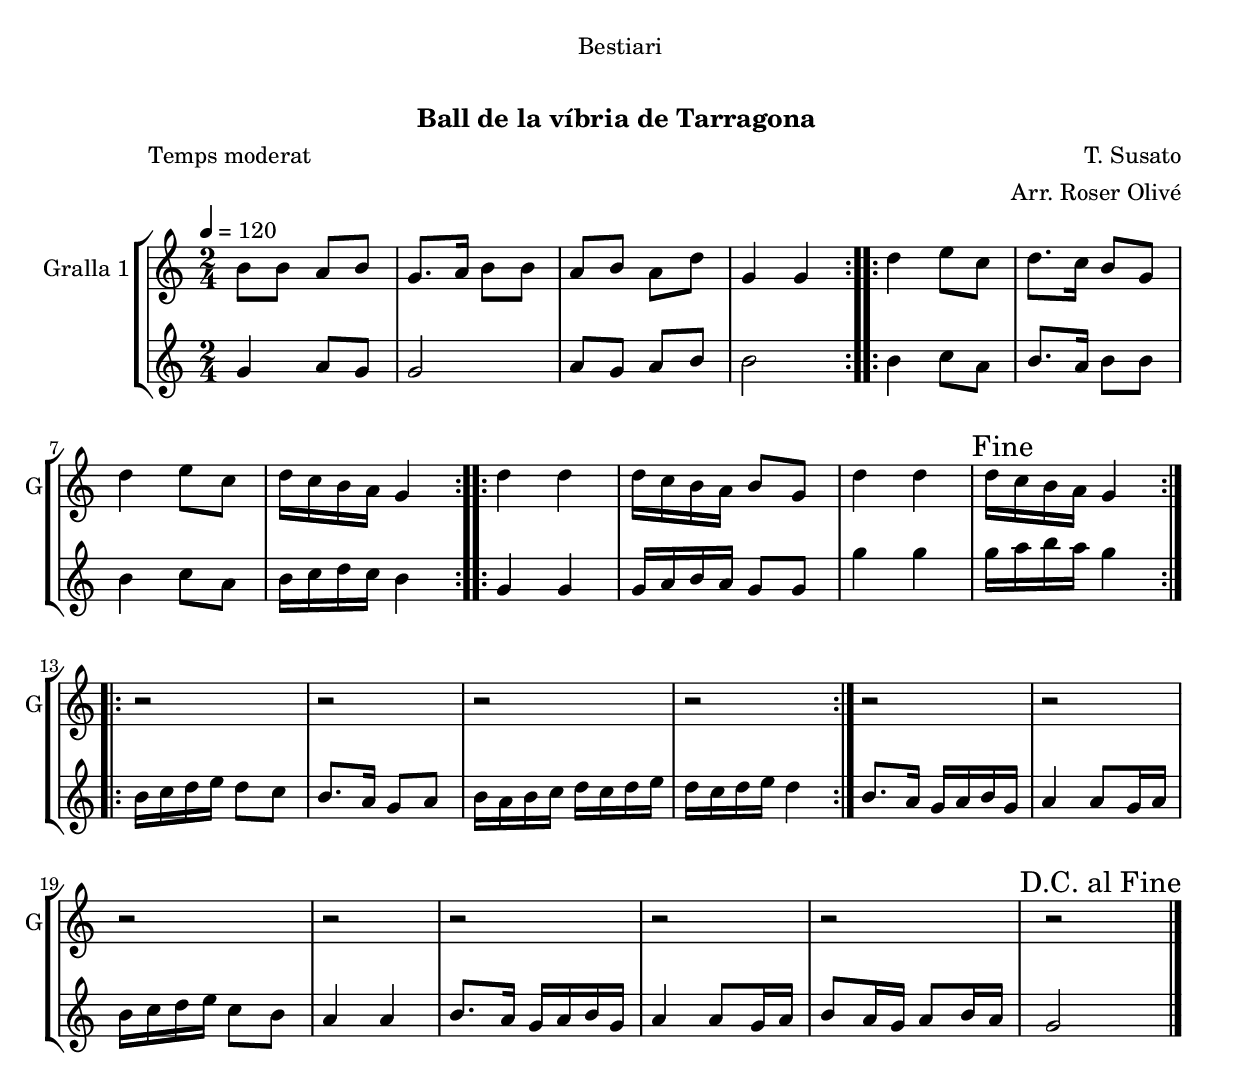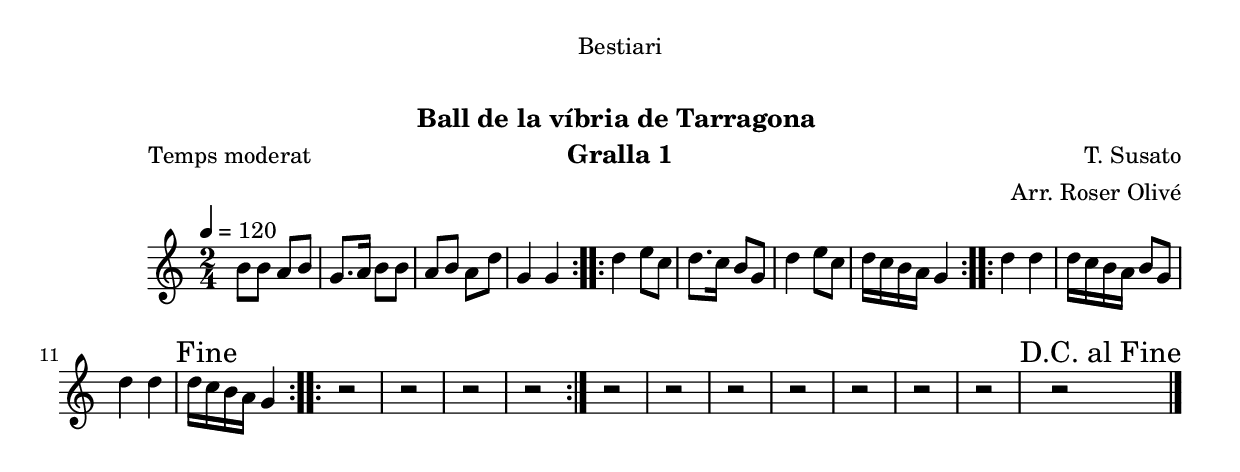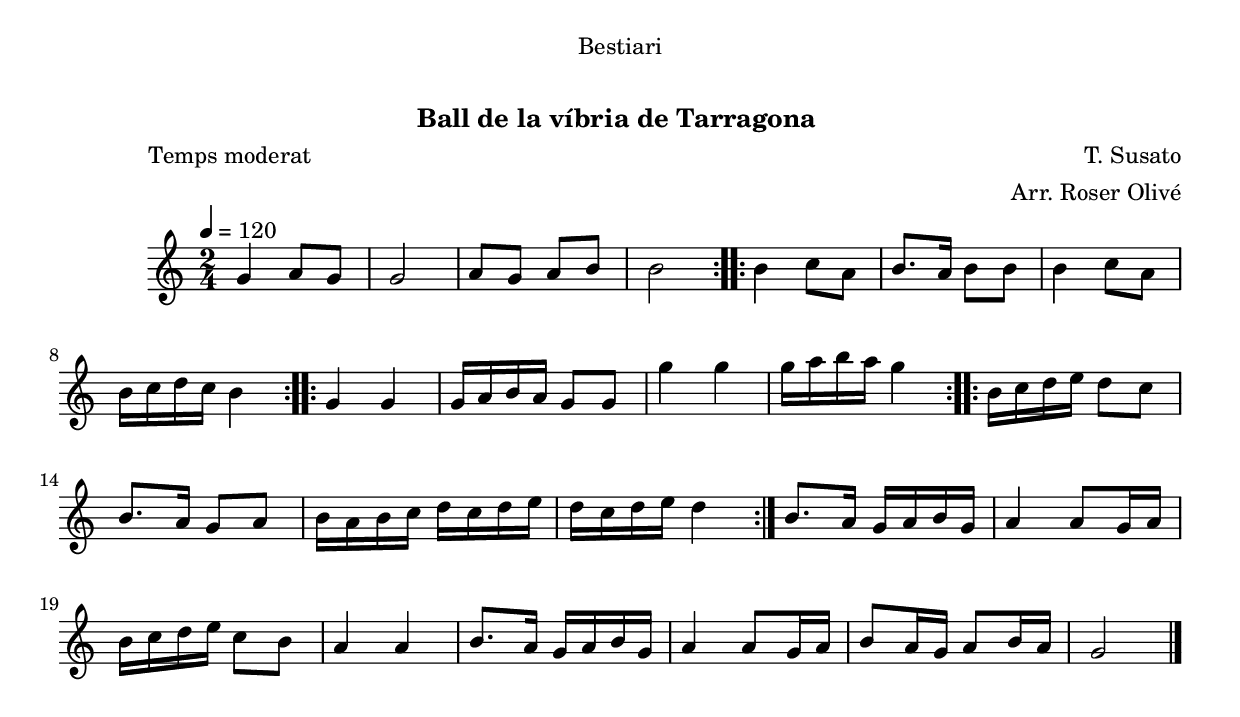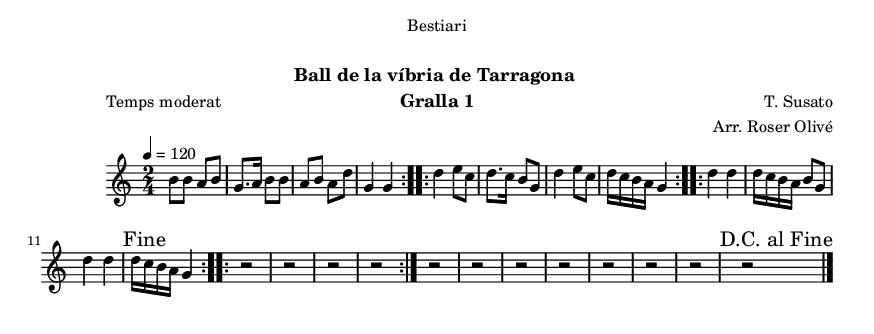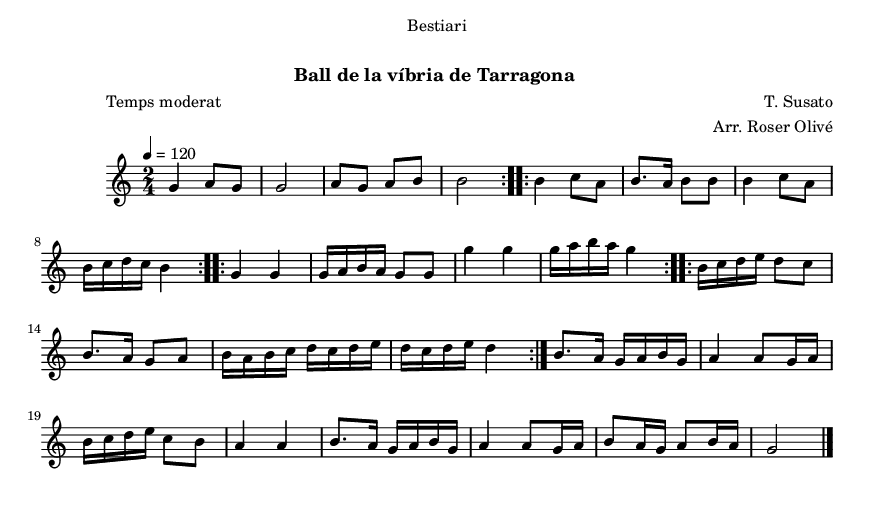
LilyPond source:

\version "2.16.0"

\header {
  dedication="Bestiari"
  title="   "
  subtitle="Ball de la víbria de Tarragona "
  subsubtitle=""
  poet="              Temps moderat"
  meter=""
  piece=""
  composer="T. Susato"
  arranger="Arr. Roser Olivé"
  opus=""
  instrument=""
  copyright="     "
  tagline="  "
}

liniaroAa =
\relative b'
{
  \tempo 4=120
  \clef treble
  \key c \major
  \time 2/4
  \repeat volta 2 { b8 b a b  |
  g8. a16 b8 b  |
  a8 b a d  |
  g,4 g  | }
  %05
  \repeat volta 2 { d'4 e8 c  |
  d8. c16 b8 g  |
  d'4 e8 c  |
  d16 c b a g4  | }
  \repeat volta 2 { d'4 d  |
  %10
  d16 c b a b8 g  |
  d'4 d  |
  \mark "Fine" d16 c b a g4  | }
  \repeat volta 2 { r2  |
  r2  |
  %15
  r2  |
  r2  | }
  r2  |
  r2  |
  r2  |
  %20
  r2  |
  r2  |
  r2  |
  r2  |
  \mark "D.C. al Fine" r2  \bar "|."
}

liniaroAb =
\relative g'
{
  \tempo 4=120
  \clef treble
  \key c \major
  \time 2/4
  \repeat volta 2 { g4 a8 g  |
  g2  |
  a8 g a b  |
  b2  | }
  %05
  \repeat volta 2 { b4 c8 a  |
  b8. a16 b8 b  |
  b4 c8 a  |
  b16 c d c b4  | }
  \repeat volta 2 { g4 g  |
  %10
  g16 a b a g8 g  |
  g'4 g  |
  g16 a b a g4  | }
  \repeat volta 2 { b,16 c d e d8 c  |
  b8. a16 g8 a  |
  %15
  b16 a b c d c d e  |
  d16 c d e d4  | }
  b8. a16 g a b g  |
  a4 a8 g16 a  |
  b16 c d e c8 b  |
  %20
  a4 a  |
  b8. a16 g a b g  |
  a4 a8 g16 a  |
  b8 a16 g a8 b16 a  |
  g2  \bar "|."
}

\book {

\paper {
  print-page-number = false
}

\bookpart {
  \score {
    \new StaffGroup {
      \override Score.RehearsalMark #'self-alignment-X = #LEFT
      <<
        \new Staff \with {instrumentName = #"Gralla 1" shortInstrumentName = #"G"} \liniaroAa
        \new Staff \with {instrumentName = #"" shortInstrumentName = #" "} \liniaroAb
      >>
    }
    \layout {}
  }\score { \unfoldRepeats
    \new StaffGroup {
      \override Score.RehearsalMark #'self-alignment-X = #LEFT
      <<
        \new Staff \with {instrumentName = #"Gralla 1" shortInstrumentName = #"G"} \liniaroAa
        \new Staff \with {instrumentName = #"" shortInstrumentName = #" "} \liniaroAb
      >>
    }
    \midi {}
  }
}

\bookpart {
  \header {instrument="Gralla 1"}
  \score {
    \new StaffGroup {
      \override Score.RehearsalMark #'self-alignment-X = #LEFT
      <<
        \new Staff \liniaroAa
      >>
    }
    \layout {}
  }\score { \unfoldRepeats
    \new StaffGroup {
      \override Score.RehearsalMark #'self-alignment-X = #LEFT
      <<
        \new Staff \liniaroAa
      >>
    }
    \midi {}
  }
}

\bookpart {
  \header {instrument=""}
  \score {
    \new StaffGroup {
      \override Score.RehearsalMark #'self-alignment-X = #LEFT
      <<
        \new Staff \liniaroAb
      >>
    }
    \layout {}
  }\score { \unfoldRepeats
    \new StaffGroup {
      \override Score.RehearsalMark #'self-alignment-X = #LEFT
      <<
        \new Staff \liniaroAb
      >>
    }
    \midi {}
  }
}

}

\book {

\paper {
  print-page-number = false
  #(set-paper-size "a6landscape")
  #(layout-set-staff-size 14)
}

\bookpart {
  \header {instrument="Gralla 1"}
  \score {
    \new StaffGroup {
      \override Score.RehearsalMark #'self-alignment-X = #LEFT
      <<
        \new Staff \liniaroAa
      >>
    }
    \layout {}
  }
}

\bookpart {
  \header {instrument=""}
  \score {
    \new StaffGroup {
      \override Score.RehearsalMark #'self-alignment-X = #LEFT
      <<
        \new Staff \liniaroAb
      >>
    }
    \layout {}
  }
}

}

